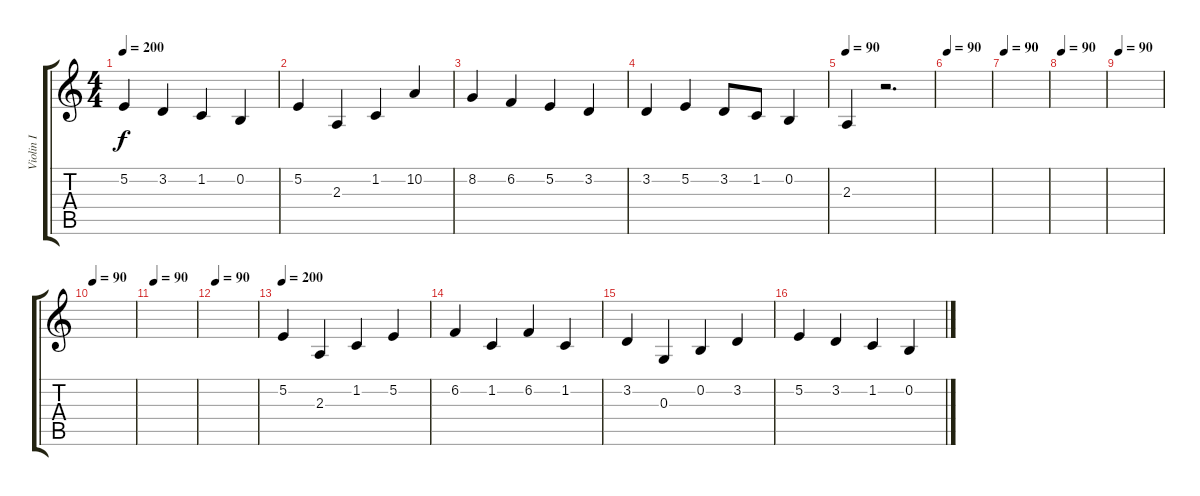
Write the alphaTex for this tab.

\track ("Violin I" "Violin I") {instrument violin}
\staff {score tabs}
\tuning (E4 B3 G3 D3 A2 E2) {hide}
\ts (4 4)
\tempo 200
\clef g2
\ks c
5.2.4{dy f} 3.2.4 1.2.4 0.2.4 |
5.2.4 2.3.4 1.2.4 10.2.4 |
8.2.4 6.2.4 5.2.4 3.2.4 |
3.2.4 5.2.4 3.2.8 1.2.8 0.2.4 |
\tempo 90
2.3.4 r.2{d} |
\tempo 90
|
\tempo 90
|
\tempo 90
|
\tempo 90
|
\tempo 90
|
\tempo 90
|
\tempo 90
|
\tempo 200
5.2.4 2.3.4 1.2.4 5.2.4 |
6.2.4 1.2.4 6.2.4 1.2.4 |
3.2.4 0.3.4 0.2.4 3.2.4 |
5.2.4 3.2.4 1.2.4 0.2.4
